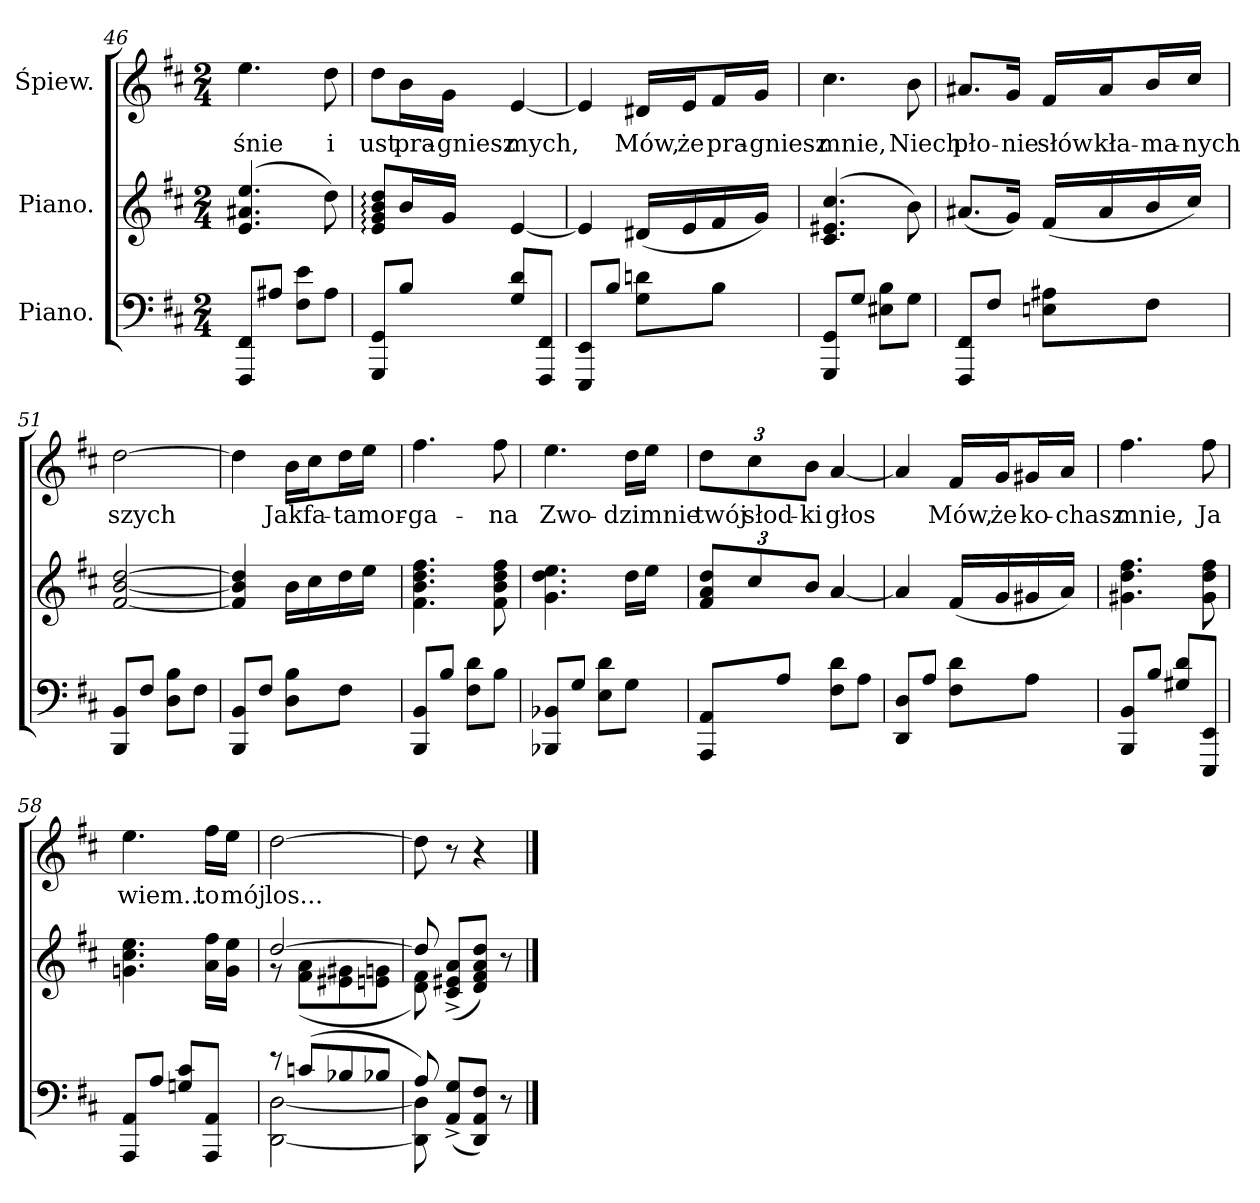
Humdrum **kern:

**kern	**kern	**kern	**text
*part3	*part2	*part1	*part1
*staff3	*staff2	*staff1	*staff1
*I"Piano.	*I"Piano.	*I"Śpiew.	*
*clefF4	*clefG2	*clefG2	*
*k[f#c#]	*k[f#c#]	*k[f#c#]	*
*M2/4	*M2/4	*M2/4	*
=46	=46	=46	=46
8FFF#/ 8FF#/L	(4.e/ 4.a#X/ 4.ee/	4.ee\	śnie
8A#X/J	.	.	.
8F#\ 8e\L	.	.	.
8A#\J	8dd\)	8dd\	i
=47	=47	=47	=47
8GGG/ 8GG/L	8e:/ 8g:/ 8b:/ 8dd:/L	8dd\L	ust
8B/J	16b/L	16b\L	pra-
.	16g/JJ	16g\JJ	-gniesz
8G/ 8d/L	[4e/	[4e/	mych,
8FFF#/ 8FF#/J	.	.	.
=48	=48	=48	=48
8EEE/ 8EE/L	4e/]	4e/]	.
8B/J	.	.	.
8G\ 8dn\L	(16d#X/LL	16d#X/LL	Mów,
.	16e/	16e/J	że
8B\J	16f#/	16f#/L	pra-
.	16g/JJ)	16g/JJ	-gniesz
=49	=49	=49	=49
8GGG/ 8GG/L	(4.c#/ 4.e#X/ 4.cc#/	4.cc#\	mnie,
8G/J	.	.	.
8E#X\ 8B\L	.	.	.
8G\J	8b\)	8b\	Niech
=50	=50	=50	=50
8FFF#/ 8FF#/L	(8.a#X/L	8.a#X/L	pło-
8F#/J	.	.	.
.	16g/Jk)	16g/Jk	-nie
8En\ 8A#X\L	(16f#/LL	16f#/LL	słów
.	16a#/	16a#/J	kła-
8F#\J	16b/	16b/L	-ma-
.	16cc#/JJ)	16cc#/JJ	-nych
=51	=51	=51	=51
8BBB/ 8BB/L	[2f#/ [2b/ [2dd/	[2dd\	szych
8F#/J	.	.	.
8D\ 8B\L	.	.	.
8F#\J	.	.	.
=52	=52	=52	=52
8BBB/ 8BB/L	4f#]/ 4b]/ 4dd]/	4dd\]	.
8F#/J	.	.	.
8D\ 8B\L	16b\LL	16b\LL	Jak
.	16cc#\	16cc#\J	fa-
8F#\J	16dd\	16dd\L	-ta
.	16ee\JJ	16ee\JJ	mor-
=53	=53	=53	=53
8BBB/ 8BB/L	4.f#\ 4.b\ 4.dd\ 4.ff#\	4.ff#\	-ga-
8B/J	.	.	.
8F#\ 8d\L	.	.	.
8B\J	8f#\ 8b\ 8dd\ 8ff#\	8ff#\	-na
=54	=54	=54	=54
8BBB-X/ 8BB-X/L	4.g\ 4.dd\ 4.ee\	4.ee\	Zwo-
8G/J	.	.	.
8E\ 8d\L	.	.	.
8G\J	16dd\LL	16dd\LL	-dzi
.	16ee\JJ	16ee\JJ	mnie
=55	=55	=55	=55
8AAA/ 8AA/L	12f#/ 12a/ 12dd/L	12dd\L	twój
.	12cc#/	12cc#\	słod-
8A/J	.	.	.
.	12b/J	12b\J	-ki
8F#\ 8d\L	[4a/	[4a/	głos
8A\J	.	.	.
=56	=56	=56	=56
8DD/ 8D/L	4a/]	4a/]	.
8A/J	.	.	.
8F#\ 8d\L	(16f#/LL	16f#/LL	Mów,
.	16g/	16g/J	że
8A\J	16g#X/	16g#X/L	ko-
.	16a/JJ)	16a/JJ	-chasz
=57	=57	=57	=57
8BBB/ 8BB/L	4.g#X\ 4.dd\ 4.ff#\	4.ff#\	mnie,
8B/J	.	.	.
8G#X/ 8d/L	.	.	.
8EEE/ 8EE/J	8g#\ 8dd\ 8ff#\	8ff#\	Ja
=58	=58	=58	=58
8AAA/ 8AA/L	4.gn\ 4.cc#\ 4.ee\	4.ee\	wiem...
8A/J	.	.	.
8Gn/ 8c#/L	.	.	.
8AAA/ 8AA/J	16a\ 16ff#\LL	16ff#\LL	to
.	16g\ 16ee\JJ	16ee\JJ	mój
=59	=59	=59	=59
*^	*^	*	*
8r	[2DD\ [2D\	[2dd/	8r	[2dd\	los...
(8cn/L	.	.	(8f#\ 8a\L	.	.
8B-X/	.	.	8e#X\ 8g#X\	.	.
8B-X/J	.	.	8en\ 8gn\J	.	.
=60	=60	=60	=60	=60	=60
8A/)	8DD]\ 8D]\	8dd/]	8d\ 8f#\)	8dd\]	.
(8AA^/ 8G^/L	8ryy	(8c#^/ 8e#X^/ 8a^/L	8ryy	8r	.
8DD/ 8AA/ 8F#/J)	4ryy	8d/ 8f#/ 8a/ 8dd/J)	4ryy	4r	.
8r	.	8r	.	.	.
*v	*v	*	*	*	*
*	*v	*v	*	*
==	==	==	==
*-	*-	*-	*-
